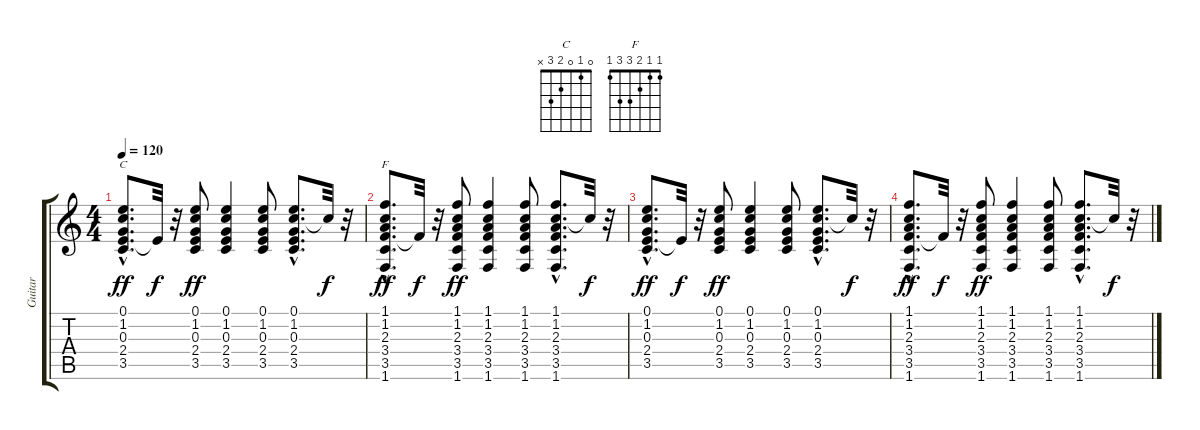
\track ("Guitar" "Guitar") {instrument acousticguitarsteel}
\staff {score tabs}
\tuning (E4 B3 G3 D3 A2 E2) {hide}
\chord ("C" 0 1 0 2 3 x)
\chord ("F" 1 1 2 3 3 1)
\ts (4 4)
\tempo 120
\clef g2
\ks c
(0.1{hac} 1.2{hac} 0.3{hac} 2.4{hac} 3.5{hac}).8{d ch "C" dy ff} 2.4{t}.32{dy f} r.32 (0.1 1.2 0.3 2.4 3.5).8{dy ff} (0.1 1.2 0.3 2.4 3.5).4 (0.1 1.2 0.3 2.4 3.5).8 (0.1{hac} 1.2{hac} 0.3{hac} 2.4{hac} 3.5{hac}).8{d} 1.2{t}.32{dy f} r.32 |
(1.1{hac} 1.2{hac} 2.3{hac} 3.4{hac} 3.5{hac} 1.6{hac}).8{d ch "F" dy ff} 3.4{t}.32{dy f} r.32 (1.1 1.2 2.3 3.4 3.5 1.6).8{dy ff} (1.1 1.2 2.3 3.4 3.5 1.6).4 (1.1 1.2 2.3 3.4 3.5 1.6).8 (1.1{hac} 1.2{hac} 2.3{hac} 3.4{hac} 3.5{hac} 1.6{hac}).8{d} 1.2{t}.32{dy f} r.32 |
(0.1{hac} 1.2{hac} 0.3{hac} 2.4{hac} 3.5{hac}).8{d dy ff} 2.4{t}.32{dy f} r.32 (0.1 1.2 0.3 2.4 3.5).8{dy ff} (0.1 1.2 0.3 2.4 3.5).4 (0.1 1.2 0.3 2.4 3.5).8 (0.1{hac} 1.2{hac} 0.3{hac} 2.4{hac} 3.5{hac}).8{d} 1.2{t}.32{dy f} r.32 |
(1.1{hac} 1.2{hac} 2.3{hac} 3.4{hac} 3.5{hac} 1.6{hac}).8{d dy ff} 3.4{t}.32{dy f} r.32 (1.1 1.2 2.3 3.4 3.5 1.6).8{dy ff} (1.1 1.2 2.3 3.4 3.5 1.6).4 (1.1 1.2 2.3 3.4 3.5 1.6).8 (1.1{hac} 1.2{hac} 2.3{hac} 3.4{hac} 3.5{hac} 1.6{hac}).8{d} 1.2{t}.32{dy f} r.32
